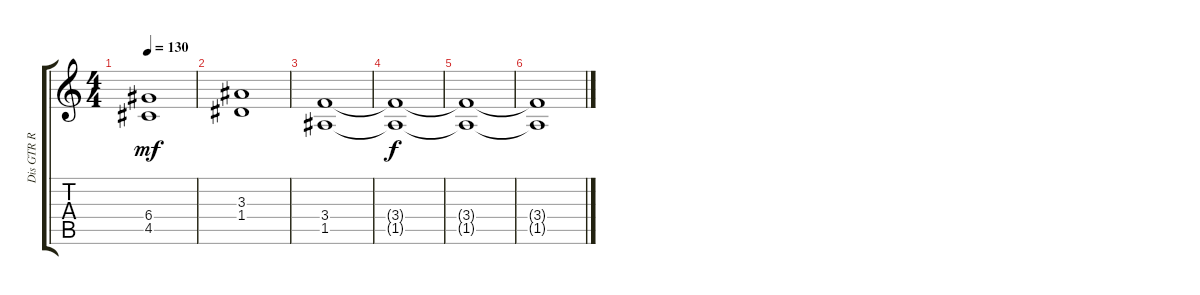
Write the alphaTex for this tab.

\track ("Dis GTR R" "Dis GTR R") {instrument overdrivenguitar}
\staff {score tabs}
\tuning (E4 B3 G3 D3 A2 E2) {hide}
\ts (4 4)
\tempo 130
\clef g2
\ks c
(6.4 4.5).1{dy mf} |
(3.3 1.4).1 |
(3.4 1.5).1 |
(3.4{t} 1.5{t}).1{dy f} |
(3.4{t} 1.5{t}).1 |
(3.4{t} 1.5{t}).1
